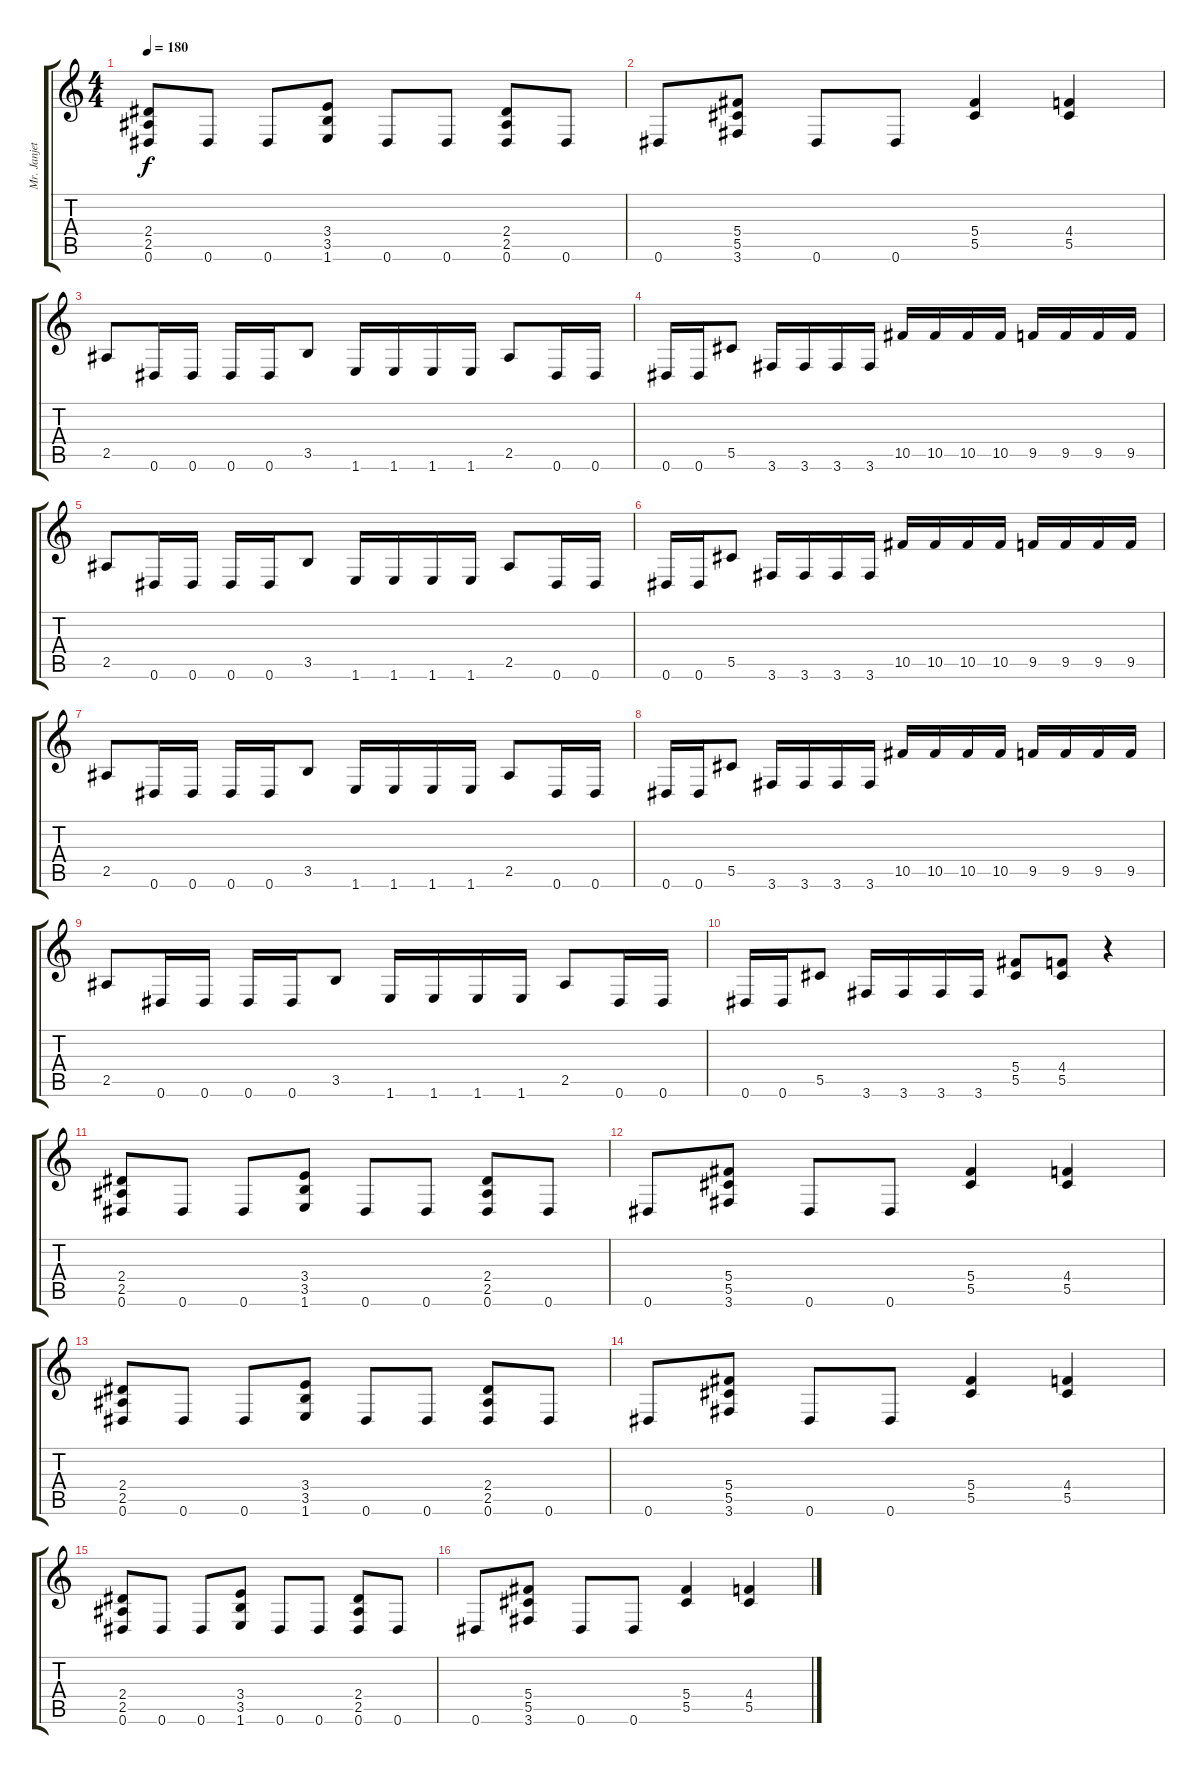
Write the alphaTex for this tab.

\track ("Mr. Janjetovic" "Mr. Janjet") {instrument overdrivenguitar}
\staff {score tabs}
\tuning (Eb4 Bb3 Gb3 Db3 Ab2 Eb2) {hide}
\ts (4 4)
\tempo 180
\clef g2
\ks c
(2.4 2.5 0.6).8{dy f} 0.6.8 0.6.8 (3.4 3.5 1.6).8 0.6.8 0.6.8 (2.4 2.5 0.6).8 0.6.8 |
0.6.8 (5.4 5.5 3.6).8 0.6.8 0.6.8 (5.4 5.5).4 (4.4 5.5).4 |
2.5.8 0.6.16 0.6.16 0.6.16 0.6.16 3.5.8 1.6.16 1.6.16 1.6.16 1.6.16 2.5.8 0.6.16 0.6.16 |
0.6.16 0.6.16 5.5.8 3.6.16 3.6.16 3.6.16 3.6.16 10.5.16 10.5.16 10.5.16 10.5.16 9.5.16 9.5.16 9.5.16 9.5.16 |
2.5.8 0.6.16 0.6.16 0.6.16 0.6.16 3.5.8 1.6.16 1.6.16 1.6.16 1.6.16 2.5.8 0.6.16 0.6.16 |
0.6.16 0.6.16 5.5.8 3.6.16 3.6.16 3.6.16 3.6.16 10.5.16 10.5.16 10.5.16 10.5.16 9.5.16 9.5.16 9.5.16 9.5.16 |
2.5.8 0.6.16 0.6.16 0.6.16 0.6.16 3.5.8 1.6.16 1.6.16 1.6.16 1.6.16 2.5.8 0.6.16 0.6.16 |
0.6.16 0.6.16 5.5.8 3.6.16 3.6.16 3.6.16 3.6.16 10.5.16 10.5.16 10.5.16 10.5.16 9.5.16 9.5.16 9.5.16 9.5.16 |
2.5.8 0.6.16 0.6.16 0.6.16 0.6.16 3.5.8 1.6.16 1.6.16 1.6.16 1.6.16 2.5.8 0.6.16 0.6.16 |
0.6.16 0.6.16 5.5.8 3.6.16 3.6.16 3.6.16 3.6.16 (5.4 5.5).8 (4.4 5.5).8 r.4 |
(2.4 2.5 0.6).8 0.6.8 0.6.8 (3.4 3.5 1.6).8 0.6.8 0.6.8 (2.4 2.5 0.6).8 0.6.8 |
0.6.8 (5.4 5.5 3.6).8 0.6.8 0.6.8 (5.4 5.5).4 (4.4 5.5).4 |
(2.4 2.5 0.6).8 0.6.8 0.6.8 (3.4 3.5 1.6).8 0.6.8 0.6.8 (2.4 2.5 0.6).8 0.6.8 |
0.6.8 (5.4 5.5 3.6).8 0.6.8 0.6.8 (5.4 5.5).4 (4.4 5.5).4 |
(2.4 2.5 0.6).8 0.6.8 0.6.8 (3.4 3.5 1.6).8 0.6.8 0.6.8 (2.4 2.5 0.6).8 0.6.8 |
0.6.8 (5.4 5.5 3.6).8 0.6.8 0.6.8 (5.4 5.5).4 (4.4 5.5).4
